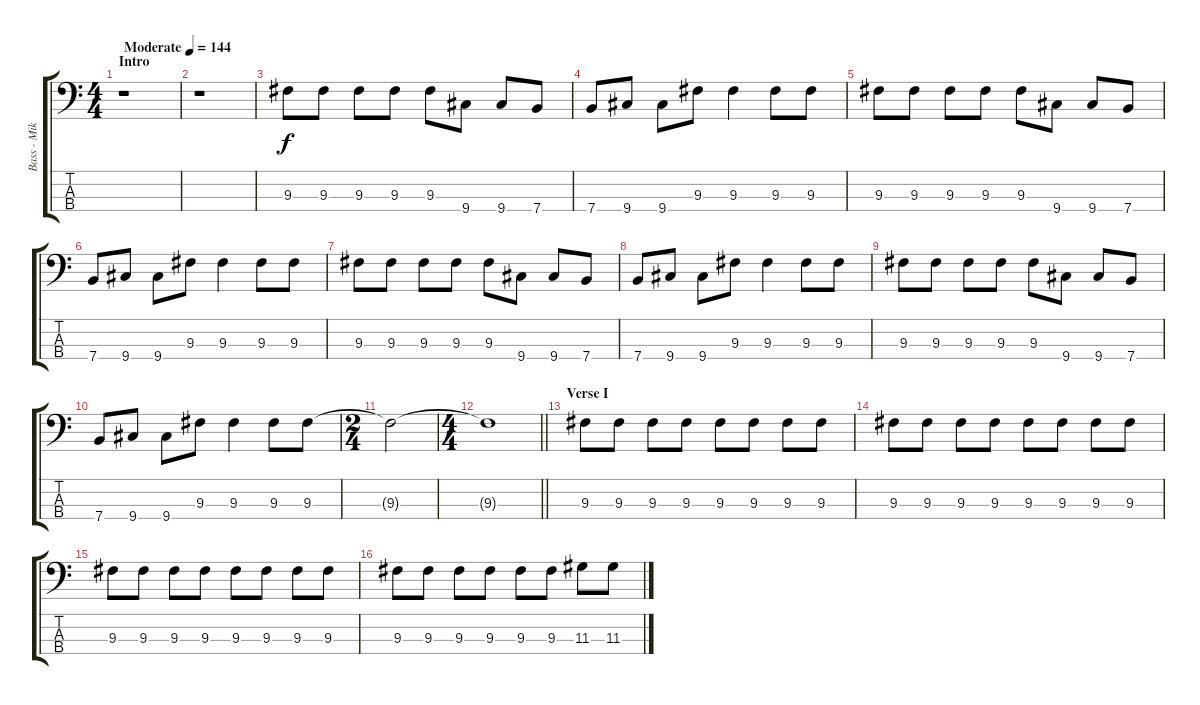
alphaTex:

\track ("Bass - Mike Dirnt" "Bass - Mik") {instrument electricbasspick}
\staff {score tabs}
\tuning (G2 D2 A1 E1) {hide}
\ts (4 4)
\section ("" "Intro")
\tempo (144 "Moderate")
\clef f4
\ks c
r.1{dy f instrument electricbasspick} |
r.1 |
9.3.8 9.3.8 9.3.8 9.3.8 9.3.8 9.4.8 9.4.8 7.4.8 |
7.4.8 9.4.8 9.4.8 9.3.8 9.3.4 9.3.8 9.3.8 |
9.3.8 9.3.8 9.3.8 9.3.8 9.3.8 9.4.8 9.4.8 7.4.8 |
7.4.8 9.4.8 9.4.8 9.3.8 9.3.4 9.3.8 9.3.8 |
9.3.8 9.3.8 9.3.8 9.3.8 9.3.8 9.4.8 9.4.8 7.4.8 |
7.4.8 9.4.8 9.4.8 9.3.8 9.3.4 9.3.8 9.3.8 |
9.3.8 9.3.8 9.3.8 9.3.8 9.3.8 9.4.8 9.4.8 7.4.8 |
7.4.8 9.4.8 9.4.8 9.3.8 9.3.4 9.3.8 9.3.8 |
\ts (2 4)
9.3{t}.2 |
\ts (4 4)
\barLineRight lightlight
9.3{t}.1 |
\section ("" "Verse I")
9.3.8 9.3.8 9.3.8 9.3.8 9.3.8 9.3.8 9.3.8 9.3.8 |
9.3.8 9.3.8 9.3.8 9.3.8 9.3.8 9.3.8 9.3.8 9.3.8 |
9.3.8 9.3.8 9.3.8 9.3.8 9.3.8 9.3.8 9.3.8 9.3.8 |
9.3.8 9.3.8 9.3.8 9.3.8 9.3.8 9.3.8 11.3.8 11.3.8
